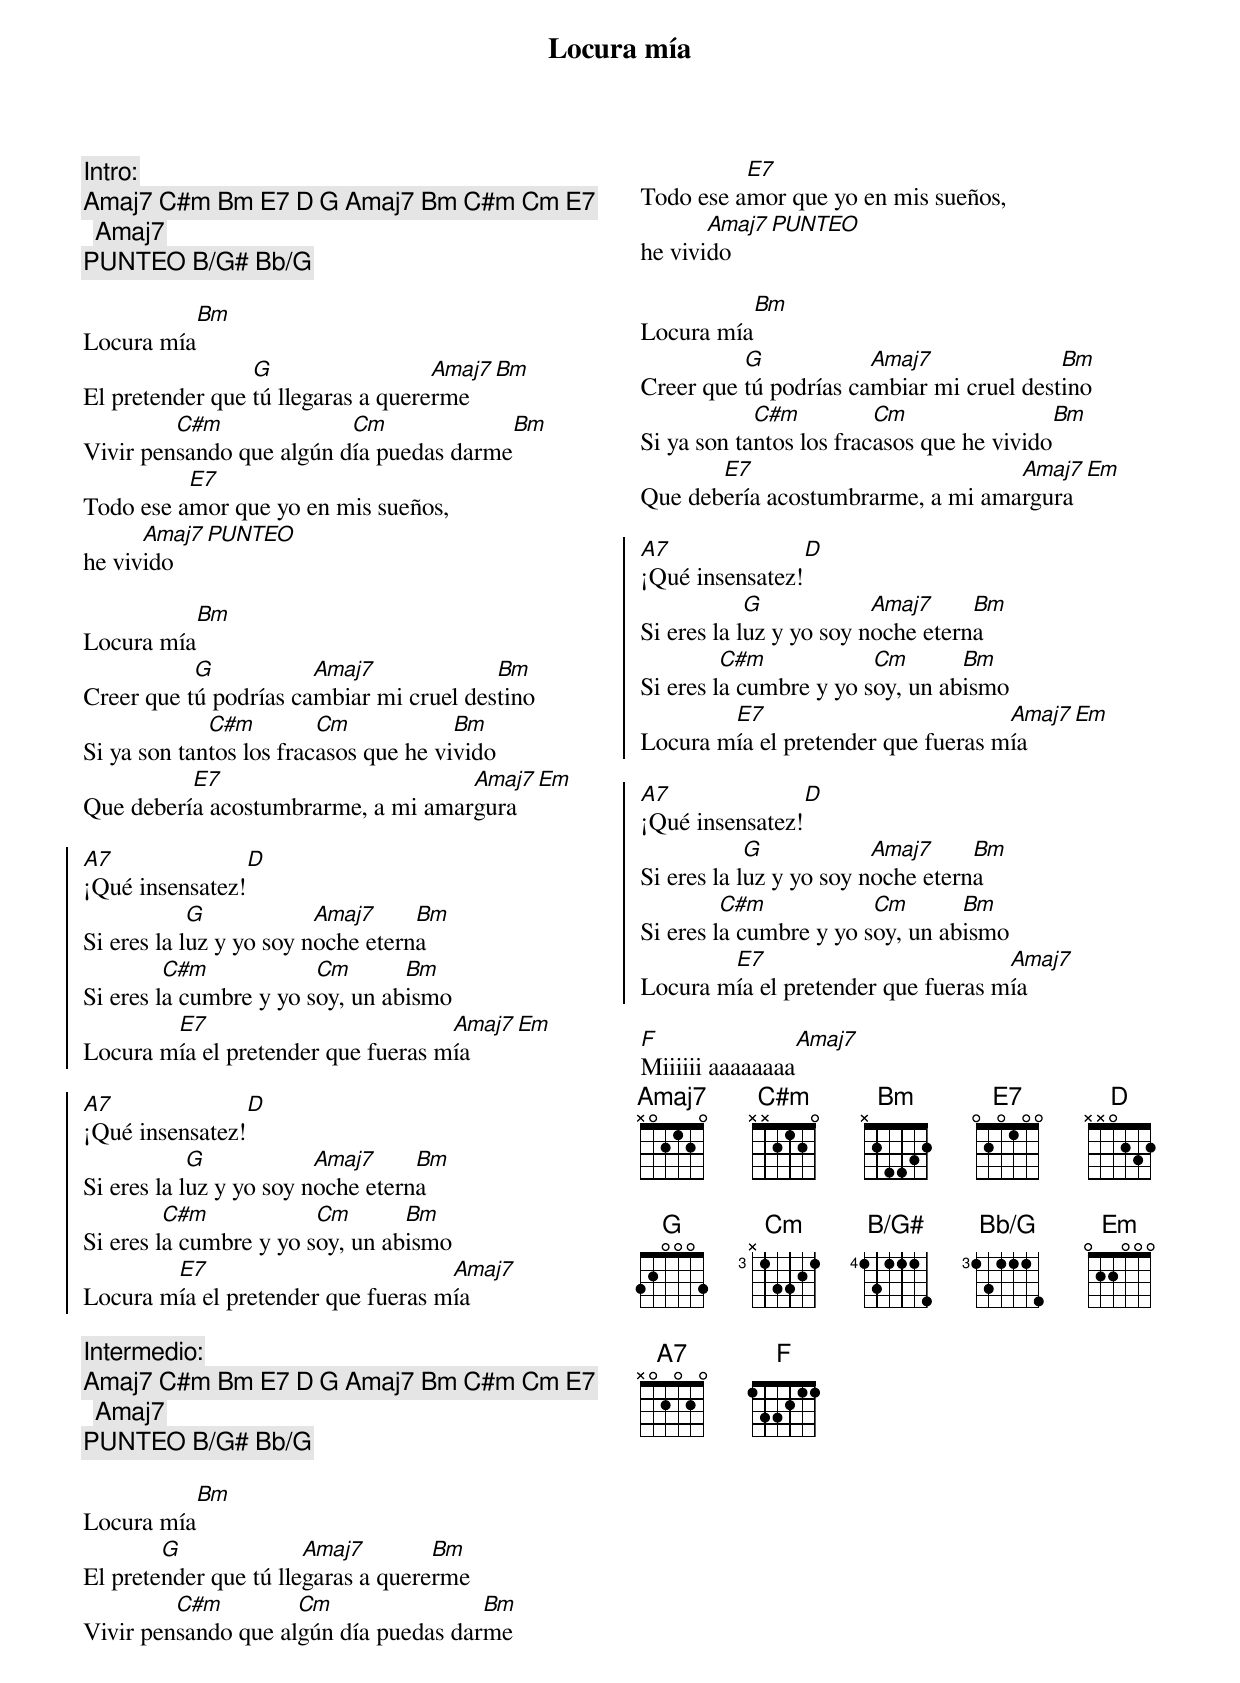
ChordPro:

{title: Locura mía }
{columns: 2}
{Define: E7 frets 0 2 0 1 0 0}
{Define: B/G# base-fret 4 frets 1 3 1 1 1 4 }
{Define: Bb/G base-fret 3 frets 1 3 1 1 1 4 }

{comment: Intro: }
{comment: [Amaj7] [C#m] [Bm] [E7] [D] [G] [Amaj7] [Bm] [C#m] [Cm] [E7] [Amaj7] }
{comment: PUNTEO [B/G#] [Bb/G] }

{start_of_verse}
Locura mía[Bm]
El pretender que [G]tú llegaras a quere[Amaj7]rme[Bm]
Vivir pen[C#m]sando que algún d[Cm]ía puedas darme[Bm]
Todo ese a[E7]mor que yo en mis sueños,
he viv[Amaj7]ido[*PUNTEO]
{end_of_verse}

{start_of_verse}
Locura mía[Bm]
Creer que t[G]ú podrías ca[Amaj7]mbiar mi cruel des[Bm]tino
Si ya son tan[C#m]tos los frac[Cm]asos que he vi[Bm]vido
Que deberí[E7]a acostumbrarme, a mi amar[Amaj7]gura[Em]
{end_of_verse}

{start_of_chorus}
[A7]¡Qué insensatez![D]
Si eres la l[G]uz y yo soy n[Amaj7]oche etern[Bm]a
Si eres l[C#m]a cumbre y yo s[Cm]oy, un ab[Bm]ismo
Locura m[E7]ía el pretender que fueras m[Amaj7]ía[Em]

[A7]¡Qué insensatez![D]
Si eres la l[G]uz y yo soy n[Amaj7]oche etern[Bm]a
Si eres l[C#m]a cumbre y yo s[Cm]oy, un ab[Bm]ismo
Locura m[E7]ía el pretender que fueras m[Amaj7]ía
{end_of_chorus}

{comment: Intermedio: }
{comment: [Amaj7] [C#m] [Bm] [E7] [D] [G] [Amaj7] [Bm] [C#m] [Cm] [E7] [Amaj7] }
{comment: PUNTEO [B/G#] [Bb/G] }

{start_of_verse}
Locura mía[Bm]
El prete[G]nder que tú lle[Amaj7]garas a quere[Bm]rme
Vivir pen[C#m]sando que al[Cm]gún día puedas dar[Bm]me
Todo ese a[E7]mor que yo en mis sueños,
he vivi[Amaj7]do[*PUNTEO]
{end_of_verse}

{start_of_verse}
Locura mía[Bm]
Creer que [G]tú podrías ca[Amaj7]mbiar mi cruel dest[Bm]ino
Si ya son ta[C#m]ntos los frac[Cm]asos que he vivido[Bm]
Que deb[E7]ería acostumbrarme, a mi ama[Amaj7]rgura[Em]
{end_of_verse}

{start_of_chorus}
[A7]¡Qué insensatez![D]
Si eres la l[G]uz y yo soy n[Amaj7]oche etern[Bm]a
Si eres l[C#m]a cumbre y yo s[Cm]oy, un ab[Bm]ismo
Locura m[E7]ía el pretender que fueras m[Amaj7]ía[Em]

[A7]¡Qué insensatez![D]
Si eres la l[G]uz y yo soy n[Amaj7]oche etern[Bm]a
Si eres l[C#m]a cumbre y yo s[Cm]oy, un ab[Bm]ismo
Locura m[E7]ía el pretender que fueras m[Amaj7]ía
{end_of_chorus}

[F]Miiiiii aaaaaaaa[Amaj7]
